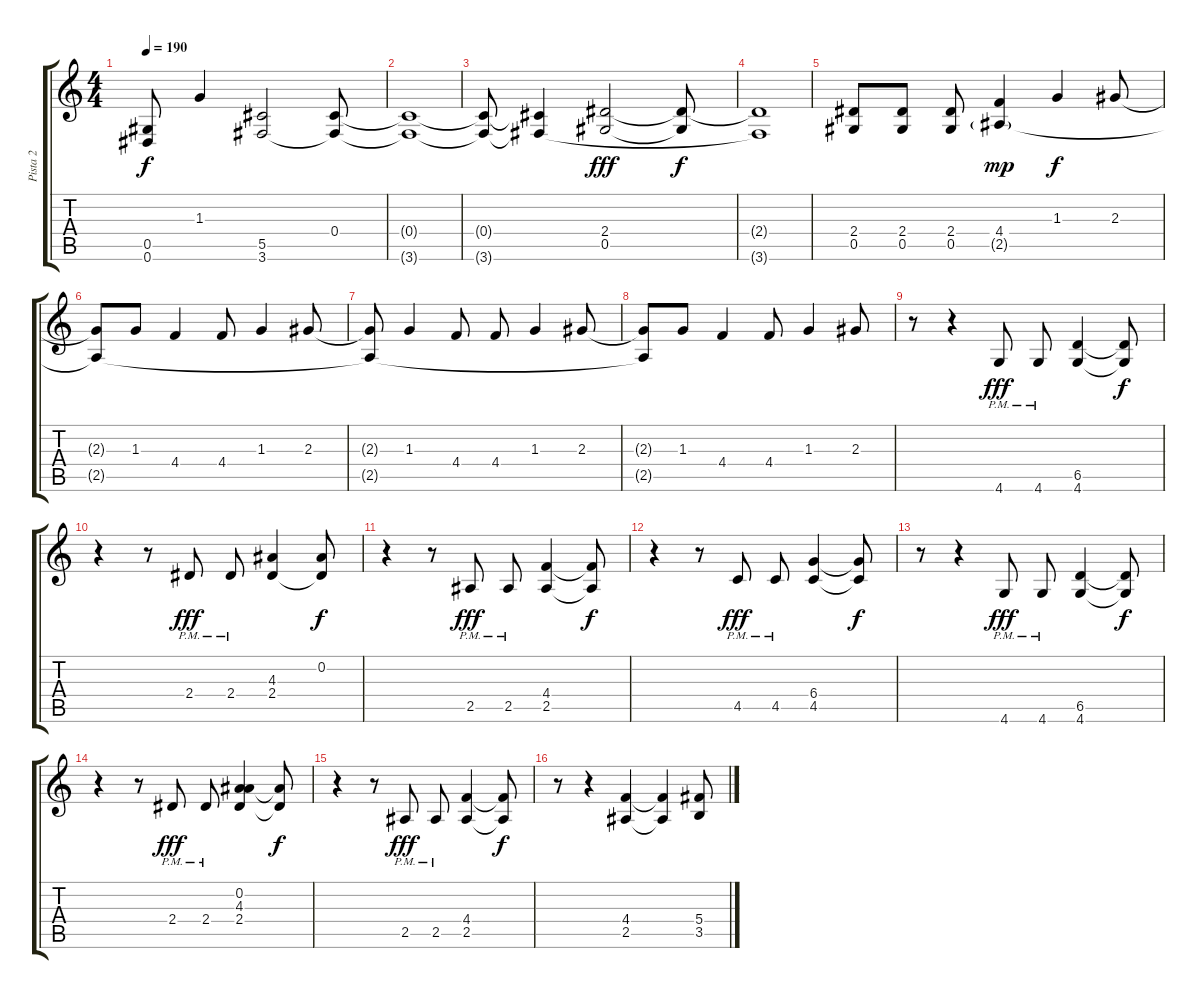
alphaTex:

\track ("Pista 2" "Pista 2") {instrument distortionguitar}
\staff {score tabs}
\tuning (Eb4 Bb3 Gb3 Db3 Ab2 Eb2) {hide}
\ts (4 4)
\tempo 190
\clef g2
\ks c
(0.5{t} 0.6{t}).8{dy f} 1.3.4 (5.5 3.6).2{balance 13 instrument distortionguitar} (0.4 3.6{t}).8 |
(0.4{t} 3.6{t}).1 |
(0.4{t} 3.6{t}).8 (0.4{t} 3.6{t}).4 (2.4 0.5).2{dy fff} (2.4{t} 0.5{t}).8{dy f} |
(2.4{t} 3.6{t}).1 |
(2.4 0.5).8{instrument distortionguitar} (2.4 0.5).8 (2.4 0.5).8 (4.4 2.5{g}).4{dy mp instrument electricguitarclean} 1.3.4{dy f} 2.3.8 |
(2.3{t} 2.5{t}).8 1.3.8 4.4.4 4.4.8 1.3.4 2.3.8 |
(2.3{t} 2.5{t}).8 1.3.4 4.4.8 4.4.8 1.3.4 2.3.8 |
(2.3{t} 2.5{t}).8 1.3.8 4.4.4 4.4.8 1.3.4 2.3.8 |
r.8 r.4 4.6{pm}.8{dy fff} 4.6{pm}.8 (6.5 4.6).4 (6.5{t} 4.6{t}).8{dy f} |
r.4 r.8 2.4{pm}.8{dy fff} 2.4{pm}.8 (4.3 2.4).4 (0.2 2.4{t}).8{dy f} |
r.4 r.8 2.5{pm}.8{dy fff} 2.5{pm}.8 (4.4 2.5).4 (4.4{t} 2.5{t}).8{dy f} |
r.4 r.8 4.5{pm}.8{dy fff} 4.5{pm}.8 (6.4 4.5).4 (6.4{t} 4.5{t}).8{dy f} |
r.8 r.4 4.6{pm}.8{dy fff} 4.6{pm}.8 (6.5 4.6).4 (6.5{t} 4.6{t}).8{dy f} |
r.4 r.8 2.4{pm}.8{dy fff} 2.4{pm}.8 (0.2 4.3 2.4).4 (0.2{t} 2.4{t}).8{dy f} |
r.4 r.8 2.5{pm}.8{dy fff} 2.5{pm}.8 (4.4 2.5).4 (4.4{t} 2.5{t}).8{dy f} |
r.8 r.4 (4.4 2.5).4 (4.4{t} 2.5{t}).4 (5.4 3.5).8
